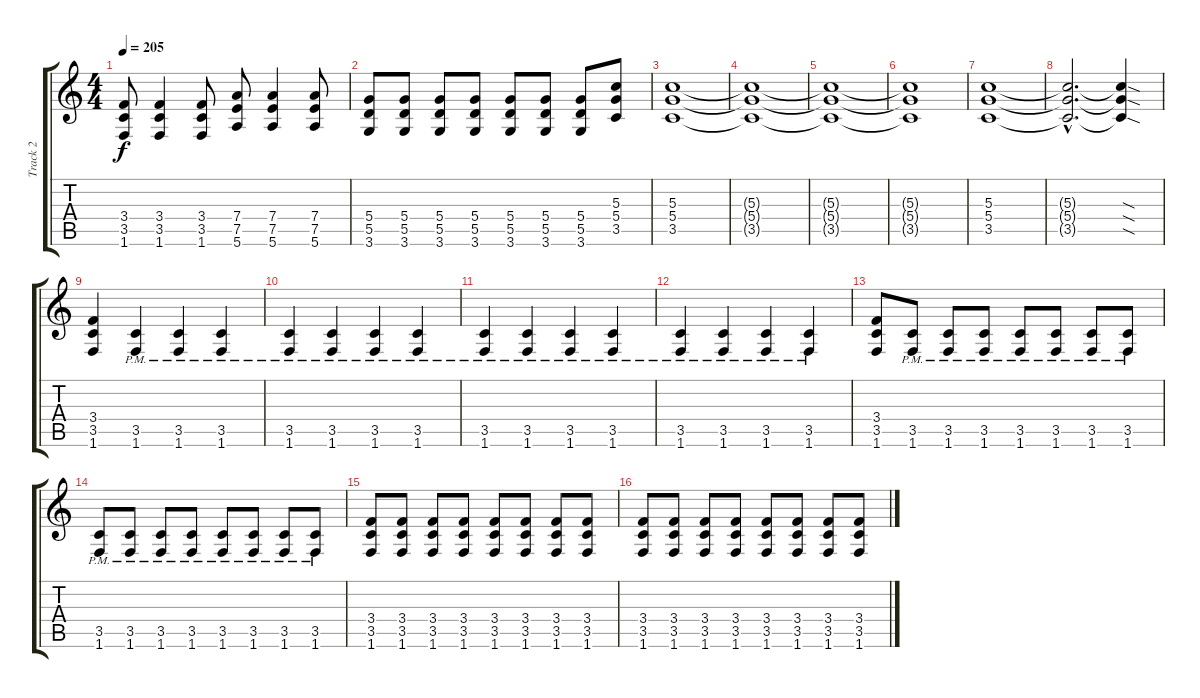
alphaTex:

\track ("Track 2" "Track 2") {instrument distortionguitar}
\staff {score tabs}
\tuning (E4 B3 G3 D3 A2 E2) {hide}
\ts (4 4)
\tempo 205
\clef g2
\ks c
(3.4 3.5 1.6).8{dy f} (3.4 3.5 1.6).4 (3.4 3.5 1.6).8 (7.4 7.5 5.6).8 (7.4 7.5 5.6).4 (7.4 7.5 5.6).8 |
(5.4 5.5 3.6).8 (5.4 5.5 3.6).8 (5.4 5.5 3.6).8 (5.4 5.5 3.6).8 (5.4 5.5 3.6).8 (5.4 5.5 3.6).8 (5.4 5.5 3.6).8 (5.3 5.4 3.5).8 |
(5.3 5.4 3.5).1 |
(5.3{t} 5.4{t} 3.5{t}).1 |
(5.3{t} 5.4{t} 3.5{t}).1 |
(5.3{t} 5.4{t} 3.5{t}).1 |
(5.3 5.4 3.5).1 |
(5.3{hac t} 5.4{hac t} 3.5{hac t}).2{d} (5.3{sod t} 5.4{sod t} 3.5{sod t}).4 |
(3.4 3.5 1.6).4 (3.5{pm} 1.6{pm}).4 (3.5{pm} 1.6{pm}).4 (3.5{pm} 1.6{pm}).4 |
(3.5{pm} 1.6{pm}).4 (3.5{pm} 1.6{pm}).4 (3.5{pm} 1.6{pm}).4 (3.5{pm} 1.6{pm}).4 |
(3.5{pm} 1.6{pm}).4 (3.5{pm} 1.6{pm}).4 (3.5{pm} 1.6{pm}).4 (3.5{pm} 1.6{pm}).4 |
(3.5{pm} 1.6{pm}).4 (3.5{pm} 1.6{pm}).4 (3.5{pm} 1.6{pm}).4 (3.5{pm} 1.6{pm}).4 |
(3.4 3.5 1.6).8 (3.5{pm} 1.6{pm}).8 (3.5{pm} 1.6{pm}).8 (3.5{pm} 1.6{pm}).8 (3.5{pm} 1.6{pm}).8 (3.5{pm} 1.6{pm}).8 (3.5{pm} 1.6{pm}).8 (3.5{pm} 1.6{pm}).8 |
(3.5{pm} 1.6{pm}).8 (3.5{pm} 1.6{pm}).8 (3.5{pm} 1.6{pm}).8 (3.5{pm} 1.6{pm}).8 (3.5{pm} 1.6{pm}).8 (3.5{pm} 1.6{pm}).8 (3.5{pm} 1.6{pm}).8 (3.5{pm} 1.6{pm}).8 |
(3.4 3.5 1.6).8 (3.4 3.5 1.6).8 (3.4 3.5 1.6).8 (3.4 3.5 1.6).8 (3.4 3.5 1.6).8 (3.4 3.5 1.6).8 (3.4 3.5 1.6).8 (3.4 3.5 1.6).8 |
(3.4 3.5 1.6).8 (3.4 3.5 1.6).8 (3.4 3.5 1.6).8 (3.4 3.5 1.6).8 (3.4 3.5 1.6).8 (3.4 3.5 1.6).8 (3.4 3.5 1.6).8 (3.4 3.5 1.6).8
